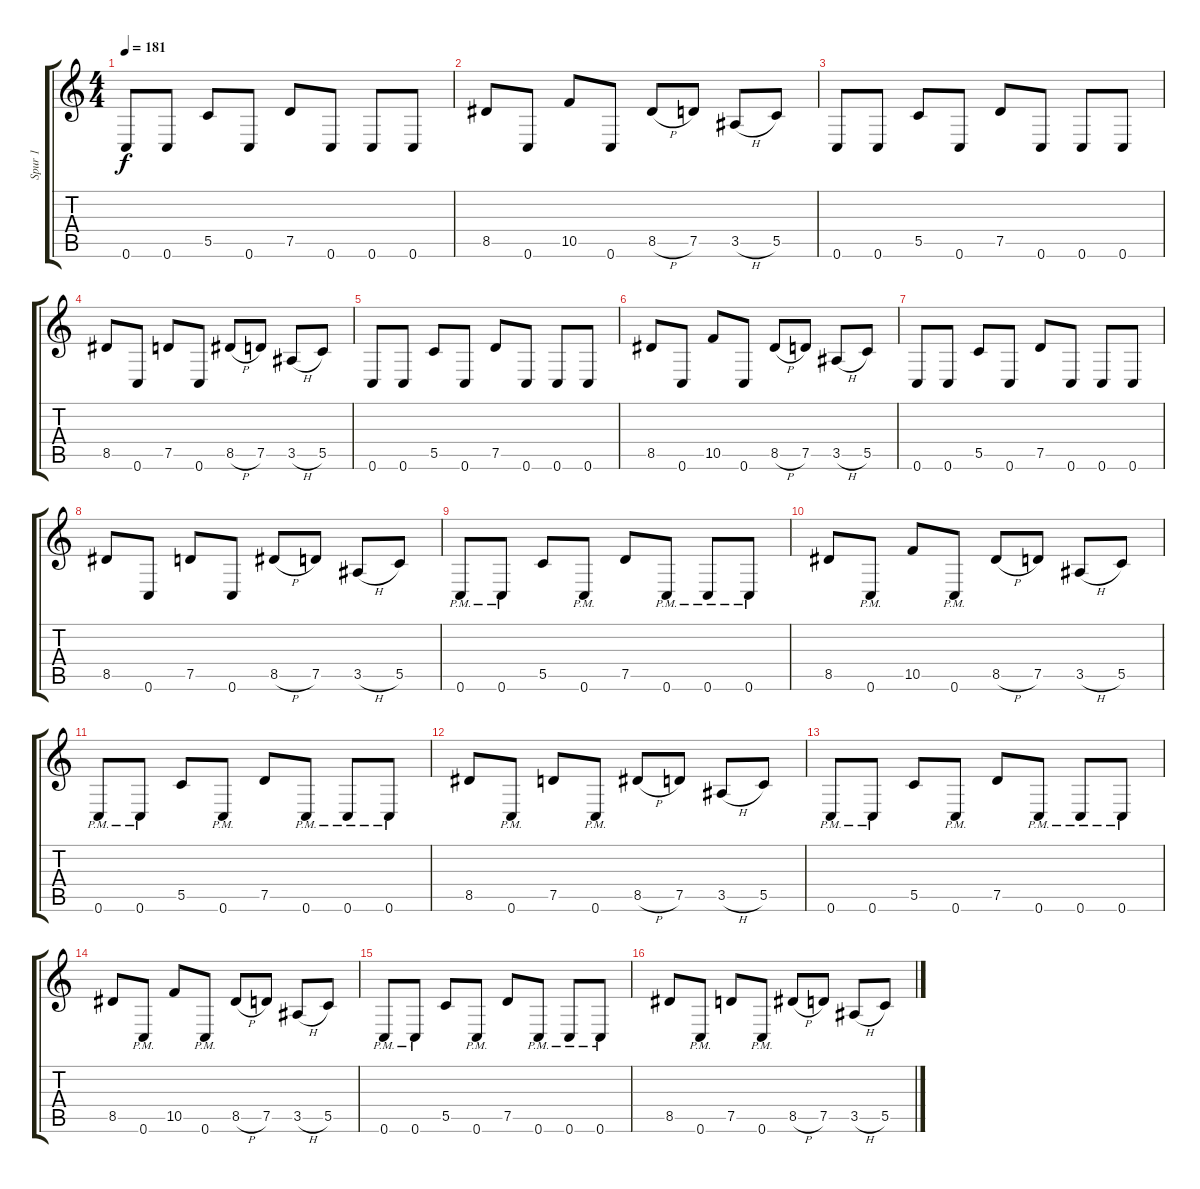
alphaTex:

\track ("Spur 1" "Spur 1") {instrument distortionguitar}
\staff {score tabs}
\tuning (D4 A3 F3 C3 G2 C2) {hide}
\ts (4 4)
\tempo 181
\clef g2
\ks c
0.6.8{dy f} 0.6.8 5.5.8 0.6.8 7.5.8 0.6.8 0.6.8 0.6.8 |
8.5.8 0.6.8 10.5.8 0.6.8 8.5{h}.8 7.5.8 3.5{h}.8 5.5.8 |
0.6.8 0.6.8 5.5.8 0.6.8 7.5.8 0.6.8 0.6.8 0.6.8 |
8.5.8 0.6.8 7.5.8 0.6.8 8.5{h}.8 7.5.8 3.5{h}.8 5.5.8 |
0.6.8 0.6.8 5.5.8 0.6.8 7.5.8 0.6.8 0.6.8 0.6.8 |
8.5.8 0.6.8 10.5.8 0.6.8 8.5{h}.8 7.5.8 3.5{h}.8 5.5.8 |
0.6.8 0.6.8 5.5.8 0.6.8 7.5.8 0.6.8 0.6.8 0.6.8 |
8.5.8 0.6.8 7.5.8 0.6.8 8.5{h}.8 7.5.8 3.5{h}.8 5.5.8 |
0.6{pm}.8 0.6{pm}.8 5.5.8 0.6{pm}.8 7.5.8 0.6{pm}.8 0.6{pm}.8 0.6{pm}.8 |
8.5.8 0.6{pm}.8 10.5.8 0.6{pm}.8 8.5{h}.8 7.5.8 3.5{h}.8 5.5.8 |
0.6{pm}.8 0.6{pm}.8 5.5.8 0.6{pm}.8 7.5.8 0.6{pm}.8 0.6{pm}.8 0.6{pm}.8 |
8.5.8 0.6{pm}.8 7.5.8 0.6{pm}.8 8.5{h}.8 7.5.8 3.5{h}.8 5.5.8 |
0.6{pm}.8 0.6{pm}.8 5.5.8 0.6{pm}.8 7.5.8 0.6{pm}.8 0.6{pm}.8 0.6{pm}.8 |
8.5.8 0.6{pm}.8 10.5.8 0.6{pm}.8 8.5{h}.8 7.5.8 3.5{h}.8 5.5.8 |
0.6{pm}.8 0.6{pm}.8 5.5.8 0.6{pm}.8 7.5.8 0.6{pm}.8 0.6{pm}.8 0.6{pm}.8 |
8.5.8 0.6{pm}.8 7.5.8 0.6{pm}.8 8.5{h}.8 7.5.8 3.5{h}.8 5.5.8
